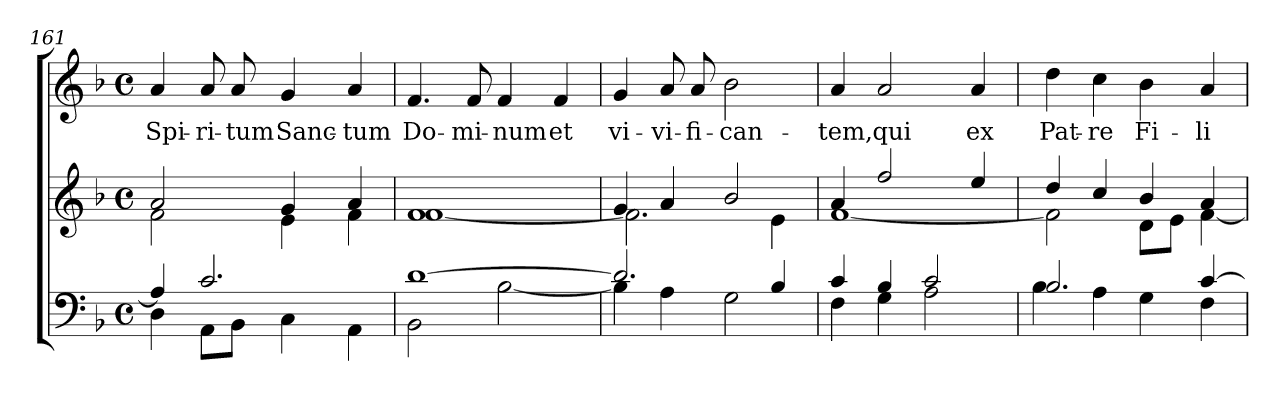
**kern	**kern	**kern	**text
*part2	*part2	*part1	*part1
*staff3	*staff2	*staff1	*staff1
*clefF4	*clefG2	*clefG2	*
*k[b-]	*k[b-]	*k[b-]	*
*F:	*F:	*F:	*
*M4/4	*M4/4	*M4/4	*
*met(c)	*met(c)	*met(c)	*
=161	=161	=161	=161
*^	*^	*	*
!	!	!	!	!	!LO:LY:b
4A/]	4D\	2a/	2f\	4a/	Spi-
!	!	!	!	!	!LO:LY:b
2.c/	8AA\L	.	.	8a/	-ri-
!	!	!	!	!	!LO:LY:b
.	8BB-\J	.	.	8a/	-tum
!	!	!	!	!	!LO:LY:b
.	4C\	4g/	4e\	4g/	Sanc-
!	!	!	!	!	!LO:LY:b
.	4AA\	4a/	4f\	4a/	-tum
=162	=162	=162	=162	=162	=162
!	!	!	!	!	!LO:LY:b
[>1d	2BB-\	1f	[<1f	4.f/	Do-
!	!	!	!	!	!LO:LY:b
.	.	.	.	8f/	-mi-
!	!	!	!	!	!LO:LY:b
.	[<2B-\	.	.	4f/	-num
!	!	!	!	!	!LO:LY:b
.	.	.	.	4f/	et
=163	=163	=163	=163	=163	=163
!	!	!	!	!	!LO:LY:b
2.d/]	4B-\]	4g/	2.f\]	4g/	vi-
!	!	!	!	!	!LO:LY:b
.	4A\	4a/	.	8a/	-vi-
!	!	!	!	!	!LO:LY:b
.	.	.	.	8a/	-fi-
!	!	!	!	!	!LO:LY:b
.	2G\	2b-/	.	2b-\	-can-
4B-/	.	.	4e\	.	.
!!LO:LB:g=z
=164	=164	=164	=164	=164	=164
!	!	!	!	!	!LO:LY:b
4c/	4F\	4a/	[<1f	4a/	-tem,
!	!	!	!	!	!LO:LY:b
4B-/	4G\	2ff/	.	2a/	qui
2c/	2A\	.	.	.	.
!	!	!	!	!	!LO:LY:b
.	.	4ee/	.	4a/	ex
=165	=165	=165	=165	=165	=165
!	!	!	!	!	!LO:LY:b
2.B-/	4B-\	4dd/	2f\]	4dd\	Pat-
!	!	!	!	!	!LO:LY:b
.	4A\	4cc/	.	4cc\	-re
!	!	!	!	!	!LO:LY:b
.	4G\	4b-/	8d\L	4b-\	Fi-
.	.	.	8e\J	.	.
!	!	!	!	!	!LO:LY:b
[>4c/	4F\	4a/	[<4f\	4a/	-li-
*v	*v	*	*	*	*
*	*v	*v	*	*
=	=	=	=
*-	*-	*-	*-
